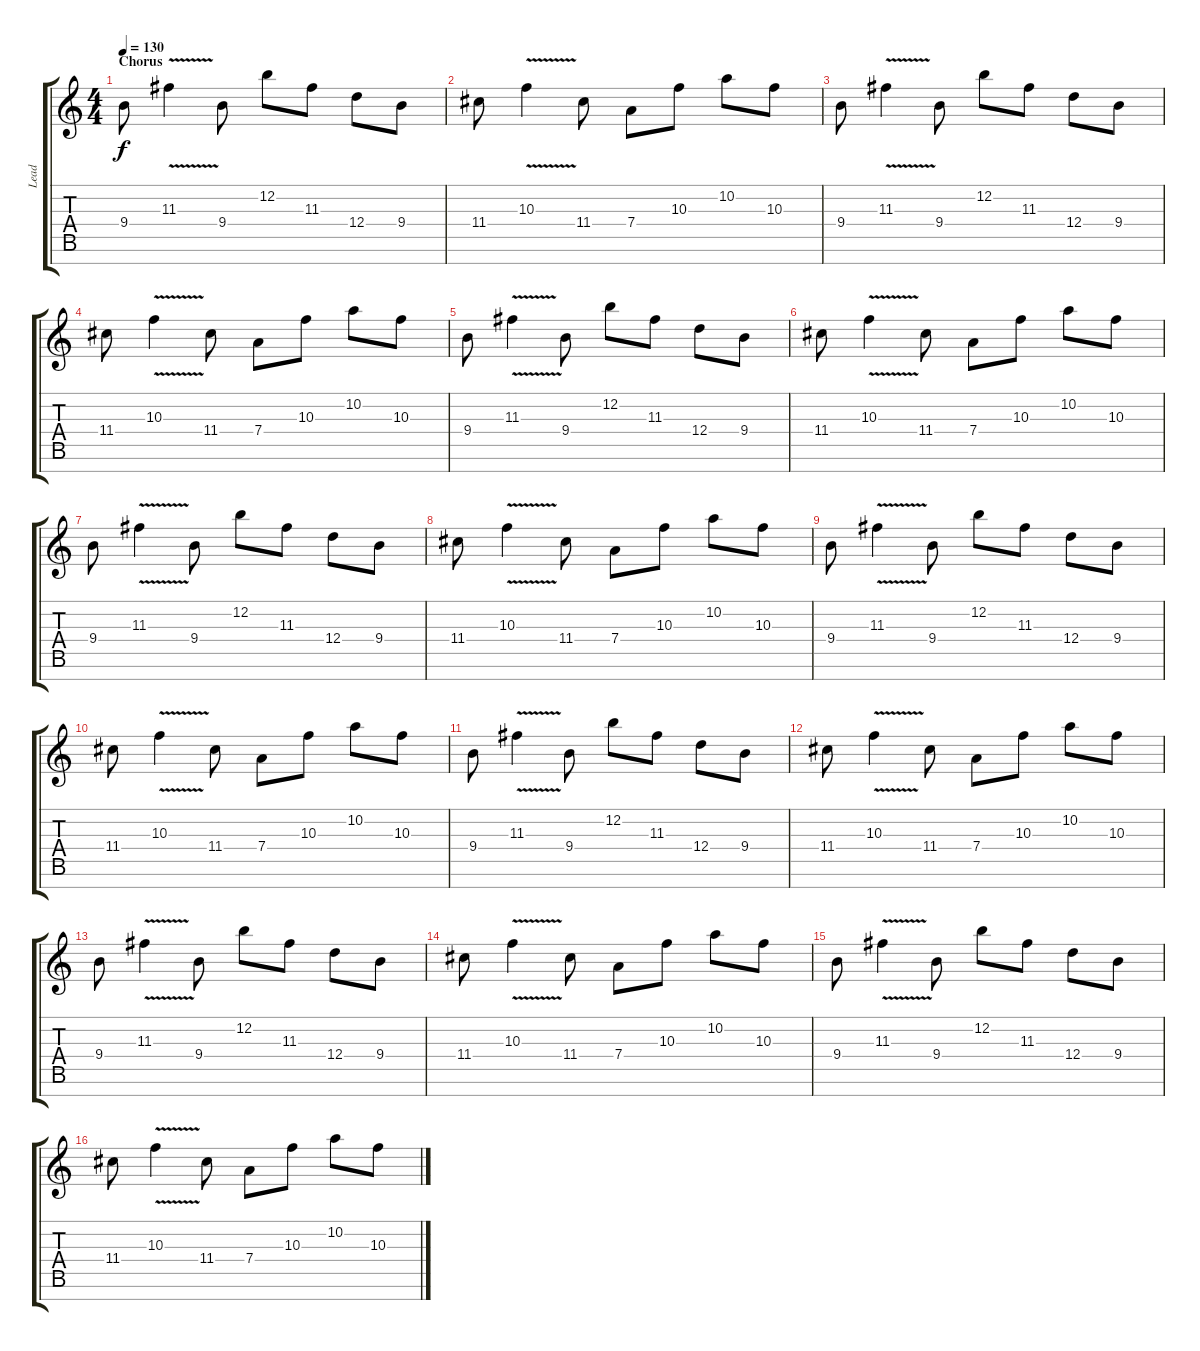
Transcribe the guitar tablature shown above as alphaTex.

\track ("Lead" "Lead") {instrument distortionguitar}
\staff {score tabs}
\tuning (E4 B3 G3 D3 A2 E2 B1) {hide}
\ts (4 4)
\section ("" "Chorus")
\tempo 130
\clef g2
\ks c
9.4.8{dy f} 11.3{v}.4 9.4.8 12.2.8 11.3.8 12.4.8 9.4.8 |
11.4.8 10.3{v}.4 11.4.8 7.4.8 10.3.8 10.2.8 10.3.8 |
9.4.8 11.3{v}.4 9.4.8 12.2.8 11.3.8 12.4.8 9.4.8 |
11.4.8 10.3{v}.4 11.4.8 7.4.8 10.3.8 10.2.8 10.3.8 |
9.4.8 11.3{v}.4 9.4.8 12.2.8 11.3.8 12.4.8 9.4.8 |
11.4.8 10.3{v}.4 11.4.8 7.4.8 10.3.8 10.2.8 10.3.8 |
9.4.8 11.3{v}.4 9.4.8 12.2.8 11.3.8 12.4.8 9.4.8 |
11.4.8 10.3{v}.4 11.4.8 7.4.8 10.3.8 10.2.8 10.3.8 |
9.4.8 11.3{v}.4 9.4.8 12.2.8 11.3.8 12.4.8 9.4.8 |
11.4.8 10.3{v}.4 11.4.8 7.4.8 10.3.8 10.2.8 10.3.8 |
9.4.8 11.3{v}.4 9.4.8 12.2.8 11.3.8 12.4.8 9.4.8 |
11.4.8 10.3{v}.4 11.4.8 7.4.8 10.3.8 10.2.8 10.3.8 |
9.4.8 11.3{v}.4 9.4.8 12.2.8 11.3.8 12.4.8 9.4.8 |
11.4.8 10.3{v}.4 11.4.8 7.4.8 10.3.8 10.2.8 10.3.8 |
9.4.8 11.3{v}.4 9.4.8 12.2.8 11.3.8 12.4.8 9.4.8 |
11.4.8 10.3{v}.4 11.4.8 7.4.8 10.3.8 10.2.8 10.3.8
